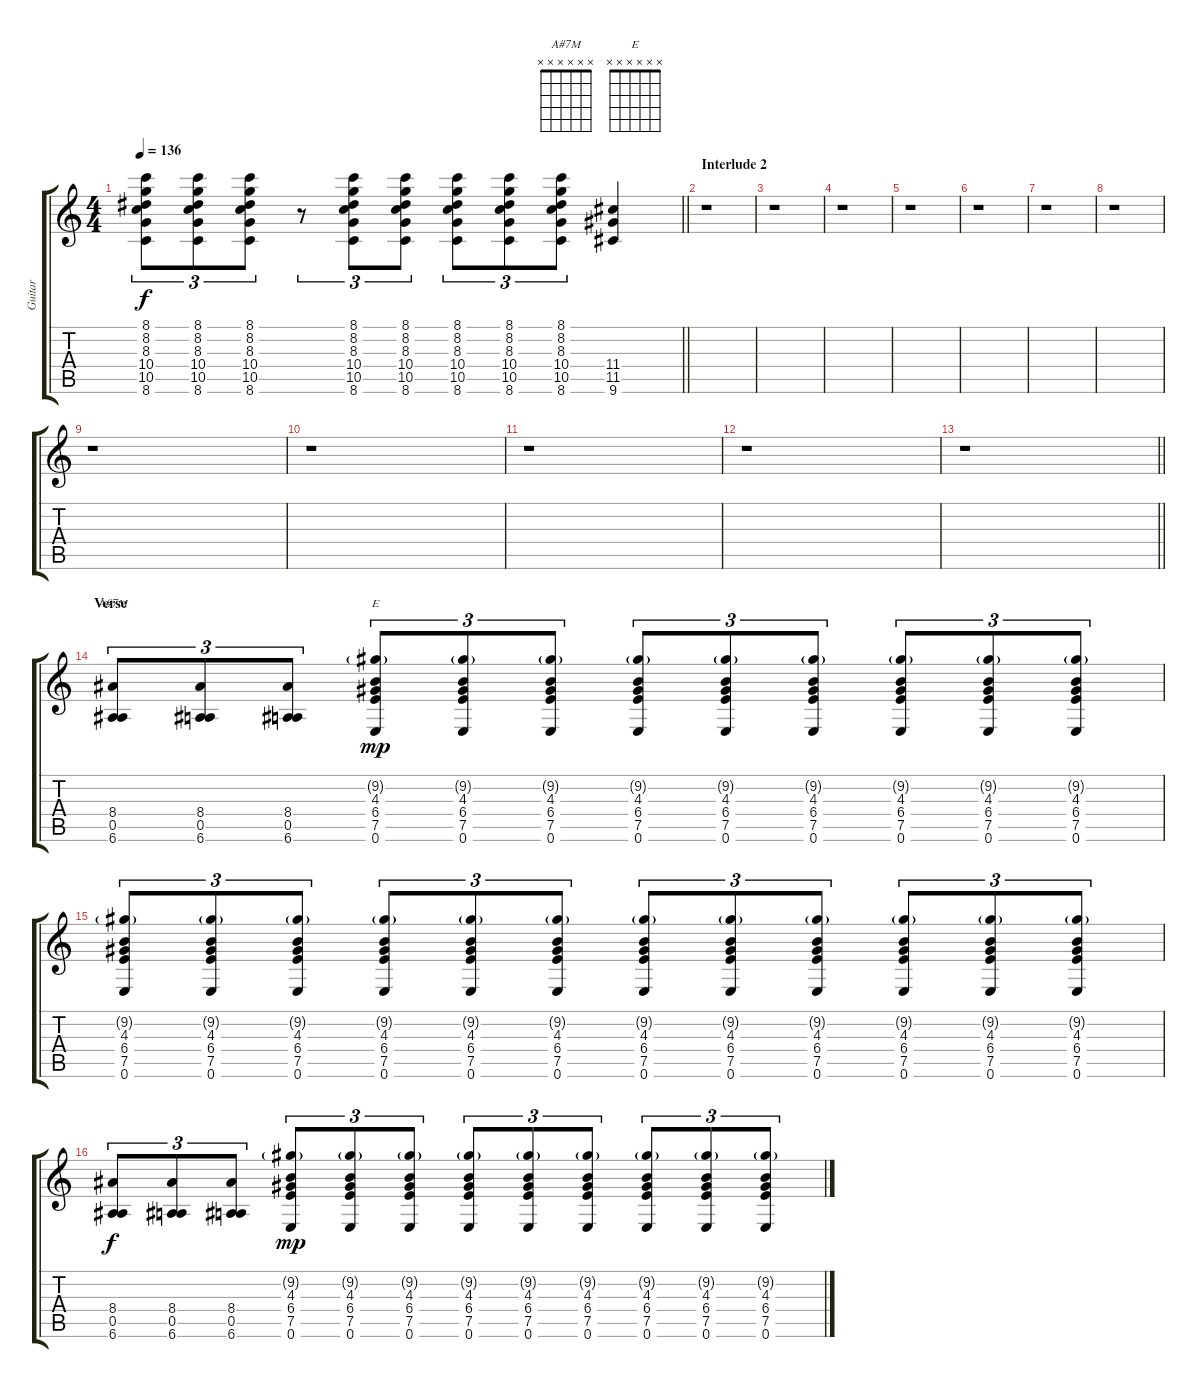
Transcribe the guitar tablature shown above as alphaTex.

\track ("Guitar" "Guitar") {instrument distortionguitar}
\staff {score tabs}
\tuning (E4 B3 G3 D3 A2 E2) {hide}
\chord ("A#7M" x x x x x x)
\chord ("E" x x x x x x)
\ts (4 4)
\tempo 136
\clef g2
\barLineRight lightlight
\ks c
(8.1 8.2 8.3 10.4 10.5 8.6).8{tu (3 2) dy f} (8.1 8.2 8.3 10.4 10.5 8.6).8{tu (3 2)} (8.1 8.2 8.3 10.4 10.5 8.6).8{tu (3 2)} r.8{tu (3 2)} (8.1 8.2 8.3 10.4 10.5 8.6).8{tu (3 2)} (8.1 8.2 8.3 10.4 10.5 8.6).8{tu (3 2)} (8.1 8.2 8.3 10.4 10.5 8.6).8{tu (3 2)} (8.1 8.2 8.3 10.4 10.5 8.6).8{tu (3 2)} (8.1 8.2 8.3 10.4 10.5 8.6).8{tu (3 2)} (11.4 11.5 9.6).4 |
\section ("" "Interlude 2")
r.1 |
r.1 |
r.1 |
r.1 |
r.1 |
r.1 |
r.1 |
r.1 |
r.1 |
r.1 |
r.1 |
\barLineRight lightlight
r.1 |
\section ("" "Verse")
(8.4 0.5 6.6).8{tu (3 2) ch "A#7M"} (8.4 0.5 6.6).8{tu (3 2)} (8.4 0.5 6.6).8{tu (3 2)} (9.2{g} 4.3 6.4 7.5 0.6).8{tu (3 2) ch "E" dy mp} (9.2{g} 4.3 6.4 7.5 0.6).8{tu (3 2)} (9.2{g} 4.3 6.4 7.5 0.6).8{tu (3 2)} (9.2{g} 4.3 6.4 7.5 0.6).8{tu (3 2)} (9.2{g} 4.3 6.4 7.5 0.6).8{tu (3 2)} (9.2{g} 4.3 6.4 7.5 0.6).8{tu (3 2)} (9.2{g} 4.3 6.4 7.5 0.6).8{tu (3 2)} (9.2{g} 4.3 6.4 7.5 0.6).8{tu (3 2)} (9.2{g} 4.3 6.4 7.5 0.6).8{tu (3 2)} |
(9.2{g} 4.3 6.4 7.5 0.6).8{tu (3 2)} (9.2{g} 4.3 6.4 7.5 0.6).8{tu (3 2)} (9.2{g} 4.3 6.4 7.5 0.6).8{tu (3 2)} (9.2{g} 4.3 6.4 7.5 0.6).8{tu (3 2)} (9.2{g} 4.3 6.4 7.5 0.6).8{tu (3 2)} (9.2{g} 4.3 6.4 7.5 0.6).8{tu (3 2)} (9.2{g} 4.3 6.4 7.5 0.6).8{tu (3 2)} (9.2{g} 4.3 6.4 7.5 0.6).8{tu (3 2)} (9.2{g} 4.3 6.4 7.5 0.6).8{tu (3 2)} (9.2{g} 4.3 6.4 7.5 0.6).8{tu (3 2)} (9.2{g} 4.3 6.4 7.5 0.6).8{tu (3 2)} (9.2{g} 4.3 6.4 7.5 0.6).8{tu (3 2)} |
(8.4 0.5 6.6).8{tu (3 2) dy f} (8.4 0.5 6.6).8{tu (3 2)} (8.4 0.5 6.6).8{tu (3 2)} (9.2{g} 4.3 6.4 7.5 0.6).8{tu (3 2) dy mp} (9.2{g} 4.3 6.4 7.5 0.6).8{tu (3 2)} (9.2{g} 4.3 6.4 7.5 0.6).8{tu (3 2)} (9.2{g} 4.3 6.4 7.5 0.6).8{tu (3 2)} (9.2{g} 4.3 6.4 7.5 0.6).8{tu (3 2)} (9.2{g} 4.3 6.4 7.5 0.6).8{tu (3 2)} (9.2{g} 4.3 6.4 7.5 0.6).8{tu (3 2)} (9.2{g} 4.3 6.4 7.5 0.6).8{tu (3 2)} (9.2{g} 4.3 6.4 7.5 0.6).8{tu (3 2)}
